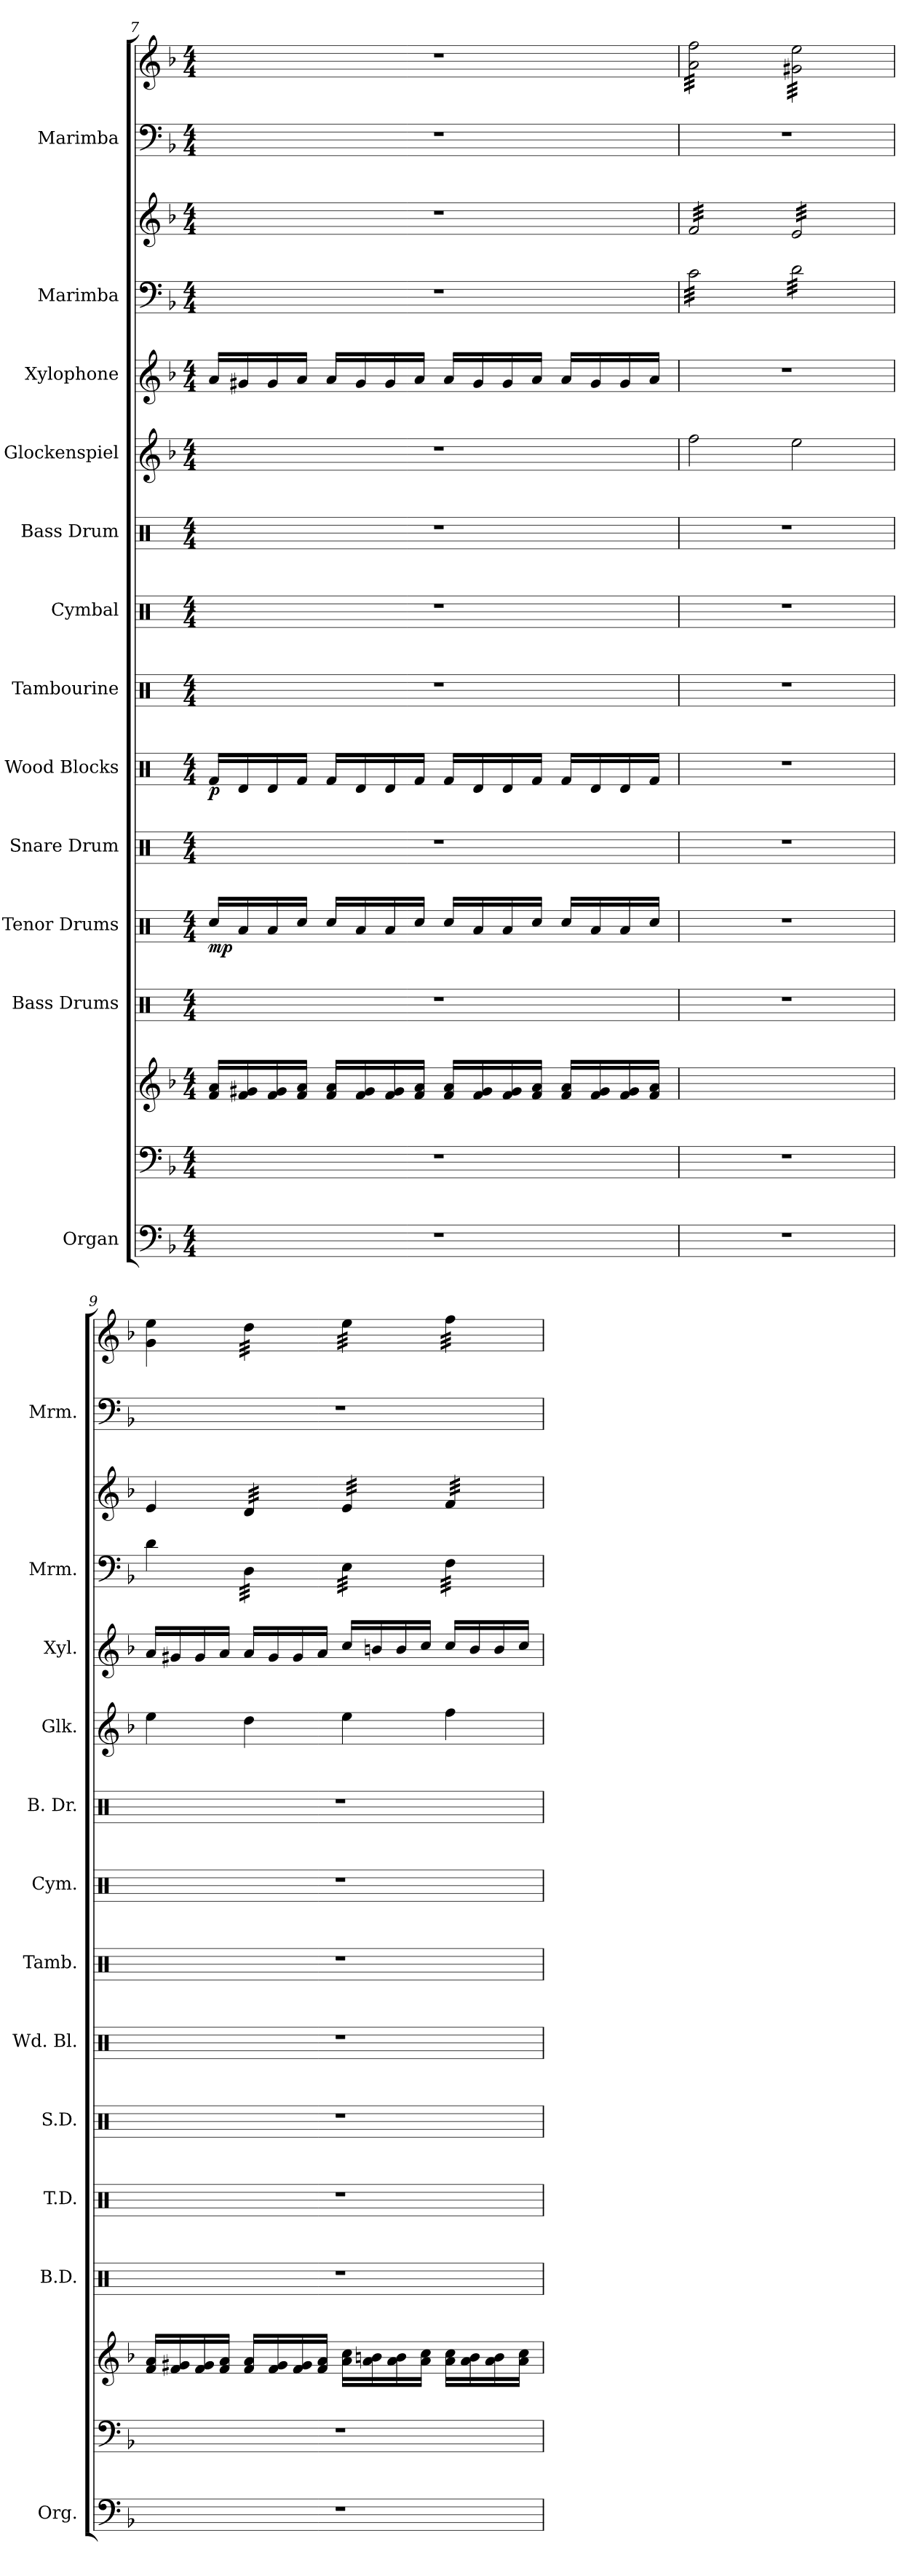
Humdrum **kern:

**kern	**kern	**kern	**kern	**kern	**dynam	**kern	**kern	**dynam	**kern	**kern	**kern	**kern	**kern	**kern	**kern	**kern	**kern
*part12	*part12	*part12	*part11	*part10	*part10	*part9	*part8	*part8	*part7	*part6	*part5	*part4	*part3	*part2	*part2	*part1	*part1
*staff16	*staff15	*staff14	*staff13	*staff12	*staff12	*staff11	*staff10	*staff10	*staff9	*staff8	*staff7	*staff6	*staff5	*staff4	*staff3	*staff2	*staff1
*I"Organ	*	*	*I"Bass Drums	*I"Tenor Drums	*	*I"Snare Drum	*I"Wood Blocks	*	*I"Tambourine	*I"Cymbal	*I"Bass Drum	*I"Glockenspiel	*I"Xylophone	*I"Marimba	*	*I"Marimba	*
*I'Org.	*	*	*I'B.D.	*I'T.D.	*	*I'S.D.	*I'Wd. Bl.	*	*I'Tamb.	*I'Cym.	*I'B. Dr.	*I'Glk.	*I'Xyl.	*I'Mrm.	*	*I'Mrm.	*
!!LO:PB:g=z
*clefF4	*clefF4	*clefG2	*clefX	*clefX	*	*clefX	*clefX	*	*clefX	*clefX	*clefX	*clefG2	*clefG2	*clefF4	*clefG2	*clefF4	*clefG2
*	*	*	*	*	*	*	*	*	*	*	*	*ITrd-14c-24	*ITrd-7c-12	*	*	*	*
*k[b-]	*k[b-]	*k[b-]	*k[]	*k[]	*	*k[]	*k[]	*	*k[]	*k[]	*k[]	*k[b-]	*k[b-]	*k[b-]	*k[b-]	*k[b-]	*k[b-]
*M4/4	*M4/4	*M4/4	*M4/4	*M4/4	*	*M4/4	*M4/4	*	*M4/4	*M4/4	*M4/4	*M4/4	*M4/4	*M4/4	*M4/4	*M4/4	*M4/4
=7	=7	=7	=7	=7	=7	=7	=7	=7	=7	=7	=7	=7	=7	=7	=7	=7	=7
!	!	!	!	!	!LO:DY:b	!	!	!LO:DY:b	!	!	!	!	!	!	!	!	!
1r	1r	16f/ 16a/LL	1r	16Rcc/LL	mp	1r	16Rf/LL	p	1r	1r	1r	1r	16aa/LL	1r	1r	1r	1r
.	.	16f/ 16g#X/	.	16Ra/	.	.	16Rd/	.	.	.	.	.	16gg#X/	.	.	.	.
.	.	16f/ 16g#/	.	16Ra/	.	.	16Rd/	.	.	.	.	.	16gg#/	.	.	.	.
.	.	16f/ 16a/JJ	.	16Rcc/JJ	.	.	16Rf/JJ	.	.	.	.	.	16aa/JJ	.	.	.	.
.	.	16f/ 16a/LL	.	16Rcc/LL	.	.	16Rf/LL	.	.	.	.	.	16aa/LL	.	.	.	.
.	.	16f/ 16g#/	.	16Ra/	.	.	16Rd/	.	.	.	.	.	16gg#/	.	.	.	.
.	.	16f/ 16g#/	.	16Ra/	.	.	16Rd/	.	.	.	.	.	16gg#/	.	.	.	.
.	.	16f/ 16a/JJ	.	16Rcc/JJ	.	.	16Rf/JJ	.	.	.	.	.	16aa/JJ	.	.	.	.
.	.	16f/ 16a/LL	.	16Rcc/LL	.	.	16Rf/LL	.	.	.	.	.	16aa/LL	.	.	.	.
.	.	16f/ 16g#/	.	16Ra/	.	.	16Rd/	.	.	.	.	.	16gg#/	.	.	.	.
.	.	16f/ 16g#/	.	16Ra/	.	.	16Rd/	.	.	.	.	.	16gg#/	.	.	.	.
.	.	16f/ 16a/JJ	.	16Rcc/JJ	.	.	16Rf/JJ	.	.	.	.	.	16aa/JJ	.	.	.	.
.	.	16f/ 16a/LL	.	16Rcc/LL	.	.	16Rf/LL	.	.	.	.	.	16aa/LL	.	.	.	.
.	.	16f/ 16g#/	.	16Ra/	.	.	16Rd/	.	.	.	.	.	16gg#/	.	.	.	.
.	.	16f/ 16g#/	.	16Ra/	.	.	16Rd/	.	.	.	.	.	16gg#/	.	.	.	.
.	.	16f/ 16a/JJ	.	16Rcc/JJ	.	.	16Rf/JJ	.	.	.	.	.	16aa/JJ	.	.	.	.
=8	=8	=8	=8	=8	=8	=8	=8	=8	=8	=8	=8	=8	=8	=8	=8	=8	=8
*	*	*	*	*	*	*	*	*	*	*	*	*	*	*tremolo	*	*	*
*	*	*	*	*	*	*	*	*	*	*	*	*	*	*	*tremolo	*	*
*	*	*	*	*	*	*	*	*	*	*	*	*	*	*	*	*	*tremolo
1r	1r	1ryy	1r	1r	.	1r	1r	.	1r	1r	1r	2ffff\	1r	32c\LLL	32f/LLL	1r	32a\ 32ff\LLL
.	.	.	.	.	.	.	.	.	.	.	.	.	.	32c\	32f/	.	32a\ 32ff\
.	.	.	.	.	.	.	.	.	.	.	.	.	.	32c\	32f/	.	32a\ 32ff\
.	.	.	.	.	.	.	.	.	.	.	.	.	.	32c\	32f/	.	32a\ 32ff\
.	.	.	.	.	.	.	.	.	.	.	.	.	.	32c\	32f/	.	32a\ 32ff\
.	.	.	.	.	.	.	.	.	.	.	.	.	.	32c\	32f/	.	32a\ 32ff\
.	.	.	.	.	.	.	.	.	.	.	.	.	.	32c\	32f/	.	32a\ 32ff\
.	.	.	.	.	.	.	.	.	.	.	.	.	.	32c\	32f/	.	32a\ 32ff\
.	.	.	.	.	.	.	.	.	.	.	.	.	.	32c\	32f/	.	32a\ 32ff\
.	.	.	.	.	.	.	.	.	.	.	.	.	.	32c\	32f/	.	32a\ 32ff\
.	.	.	.	.	.	.	.	.	.	.	.	.	.	32c\	32f/	.	32a\ 32ff\
.	.	.	.	.	.	.	.	.	.	.	.	.	.	32c\	32f/	.	32a\ 32ff\
.	.	.	.	.	.	.	.	.	.	.	.	.	.	32c\	32f/	.	32a\ 32ff\
.	.	.	.	.	.	.	.	.	.	.	.	.	.	32c\	32f/	.	32a\ 32ff\
.	.	.	.	.	.	.	.	.	.	.	.	.	.	32c\	32f/	.	32a\ 32ff\
.	.	.	.	.	.	.	.	.	.	.	.	.	.	32c\JJJ	32f/JJJ	.	32a\ 32ff\JJJ
.	.	.	.	.	.	.	.	.	.	.	.	2eeee\	.	32d\LLL	(32e/LLL	.	(32g#X\ 32ee\LLL
.	.	.	.	.	.	.	.	.	.	.	.	.	.	32d\	(32e/	.	(32g#X\ 32ee\
.	.	.	.	.	.	.	.	.	.	.	.	.	.	32d\	(32e/	.	(32g#X\ 32ee\
.	.	.	.	.	.	.	.	.	.	.	.	.	.	32d\	(32e/	.	(32g#X\ 32ee\
.	.	.	.	.	.	.	.	.	.	.	.	.	.	32d\	(32e/	.	(32g#X\ 32ee\
.	.	.	.	.	.	.	.	.	.	.	.	.	.	32d\	(32e/	.	(32g#X\ 32ee\
.	.	.	.	.	.	.	.	.	.	.	.	.	.	32d\	(32e/	.	(32g#X\ 32ee\
.	.	.	.	.	.	.	.	.	.	.	.	.	.	32d\	(32e/	.	(32g#X\ 32ee\
.	.	.	.	.	.	.	.	.	.	.	.	.	.	32d\	(32e/	.	(32g#X\ 32ee\
.	.	.	.	.	.	.	.	.	.	.	.	.	.	32d\	(32e/	.	(32g#X\ 32ee\
.	.	.	.	.	.	.	.	.	.	.	.	.	.	32d\	(32e/	.	(32g#X\ 32ee\
.	.	.	.	.	.	.	.	.	.	.	.	.	.	32d\	(32e/	.	(32g#X\ 32ee\
.	.	.	.	.	.	.	.	.	.	.	.	.	.	32d\	(32e/	.	(32g#X\ 32ee\
.	.	.	.	.	.	.	.	.	.	.	.	.	.	32d\	(32e/	.	(32g#X\ 32ee\
.	.	.	.	.	.	.	.	.	.	.	.	.	.	32d\	(32e/	.	(32g#X\ 32ee\
.	.	.	.	.	.	.	.	.	.	.	.	.	.	32d\JJJ	(32e/JJJ	.	(32g#X\ 32ee\JJJ
*	*	*	*	*	*	*	*	*	*	*	*	*	*	*	*	*	*Xtremolo
*	*	*	*	*	*	*	*	*	*	*	*	*	*	*	*Xtremolo	*	*
*	*	*	*	*	*	*	*	*	*	*	*	*	*	*Xtremolo	*	*	*
!!LO:PB:g=z
=9	=9	=9	=9	=9	=9	=9	=9	=9	=9	=9	=9	=9	=9	=9	=9	=9	=9
1r	1r	16f/ 16a/LL	1r	1r	.	1r	1r	.	1r	1r	1r	4eeee\	16aa/LL	4d\	4e/)	1r	4g\ 4ee\)
.	.	16f/ 16g#X/	.	.	.	.	.	.	.	.	.	.	16gg#X/	.	.	.	.
.	.	16f/ 16g#/	.	.	.	.	.	.	.	.	.	.	16gg#/	.	.	.	.
.	.	16f/ 16a/JJ	.	.	.	.	.	.	.	.	.	.	16aa/JJ	.	.	.	.
*	*	*	*	*	*	*	*	*	*	*	*	*	*	*tremolo	*	*	*
*	*	*	*	*	*	*	*	*	*	*	*	*	*	*	*tremolo	*	*
*	*	*	*	*	*	*	*	*	*	*	*	*	*	*	*	*	*tremolo
.	.	16f/ 16a/LL	.	.	.	.	.	.	.	.	.	4dddd\	16aa/LL	32D\LLL	32d/LLL	.	32dd\LLL
.	.	.	.	.	.	.	.	.	.	.	.	.	.	32D\	32d/	.	32dd\
.	.	16f/ 16g#/	.	.	.	.	.	.	.	.	.	.	16gg#/	32D\	32d/	.	32dd\
.	.	.	.	.	.	.	.	.	.	.	.	.	.	32D\	32d/	.	32dd\
.	.	16f/ 16g#/	.	.	.	.	.	.	.	.	.	.	16gg#/	32D\	32d/	.	32dd\
.	.	.	.	.	.	.	.	.	.	.	.	.	.	32D\	32d/	.	32dd\
.	.	16f/ 16a/JJ	.	.	.	.	.	.	.	.	.	.	16aa/JJ	32D\	32d/	.	32dd\
.	.	.	.	.	.	.	.	.	.	.	.	.	.	32D\JJJ	32d/JJJ	.	32dd\JJJ
.	.	16a\ 16cc\LL	.	.	.	.	.	.	.	.	.	4eeee\	16ccc/LL	32E\LLL	32e/LLL	.	32ee\LLL
.	.	.	.	.	.	.	.	.	.	.	.	.	.	32E\	32e/	.	32ee\
.	.	16a\ 16bn\	.	.	.	.	.	.	.	.	.	.	16bbn/	32E\	32e/	.	32ee\
.	.	.	.	.	.	.	.	.	.	.	.	.	.	32E\	32e/	.	32ee\
.	.	16a\ 16b\	.	.	.	.	.	.	.	.	.	.	16bb/	32E\	32e/	.	32ee\
.	.	.	.	.	.	.	.	.	.	.	.	.	.	32E\	32e/	.	32ee\
.	.	16a\ 16cc\JJ	.	.	.	.	.	.	.	.	.	.	16ccc/JJ	32E\	32e/	.	32ee\
.	.	.	.	.	.	.	.	.	.	.	.	.	.	32E\JJJ	32e/JJJ	.	32ee\JJJ
.	.	16a\ 16cc\LL	.	.	.	.	.	.	.	.	.	4ffff\	16ccc/LL	32F\LLL	32f/LLL	.	32ff\LLL
.	.	.	.	.	.	.	.	.	.	.	.	.	.	32F\	32f/	.	32ff\
.	.	16a\ 16b\	.	.	.	.	.	.	.	.	.	.	16bb/	32F\	32f/	.	32ff\
.	.	.	.	.	.	.	.	.	.	.	.	.	.	32F\	32f/	.	32ff\
.	.	16a\ 16b\	.	.	.	.	.	.	.	.	.	.	16bb/	32F\	32f/	.	32ff\
.	.	.	.	.	.	.	.	.	.	.	.	.	.	32F\	32f/	.	32ff\
.	.	16a\ 16cc\JJ	.	.	.	.	.	.	.	.	.	.	16ccc/JJ	32F\	32f/	.	32ff\
.	.	.	.	.	.	.	.	.	.	.	.	.	.	32F\JJJ	32f/JJJ	.	32ff\JJJ
*	*	*	*	*	*	*	*	*	*	*	*	*	*	*	*	*	*Xtremolo
*	*	*	*	*	*	*	*	*	*	*	*	*	*	*	*Xtremolo	*	*
*	*	*	*	*	*	*	*	*	*	*	*	*	*	*Xtremolo	*	*	*
=	=	=	=	=	=	=	=	=	=	=	=	=	=	=	=	=	=
*-	*-	*-	*-	*-	*-	*-	*-	*-	*-	*-	*-	*-	*-	*-	*-	*-	*-
